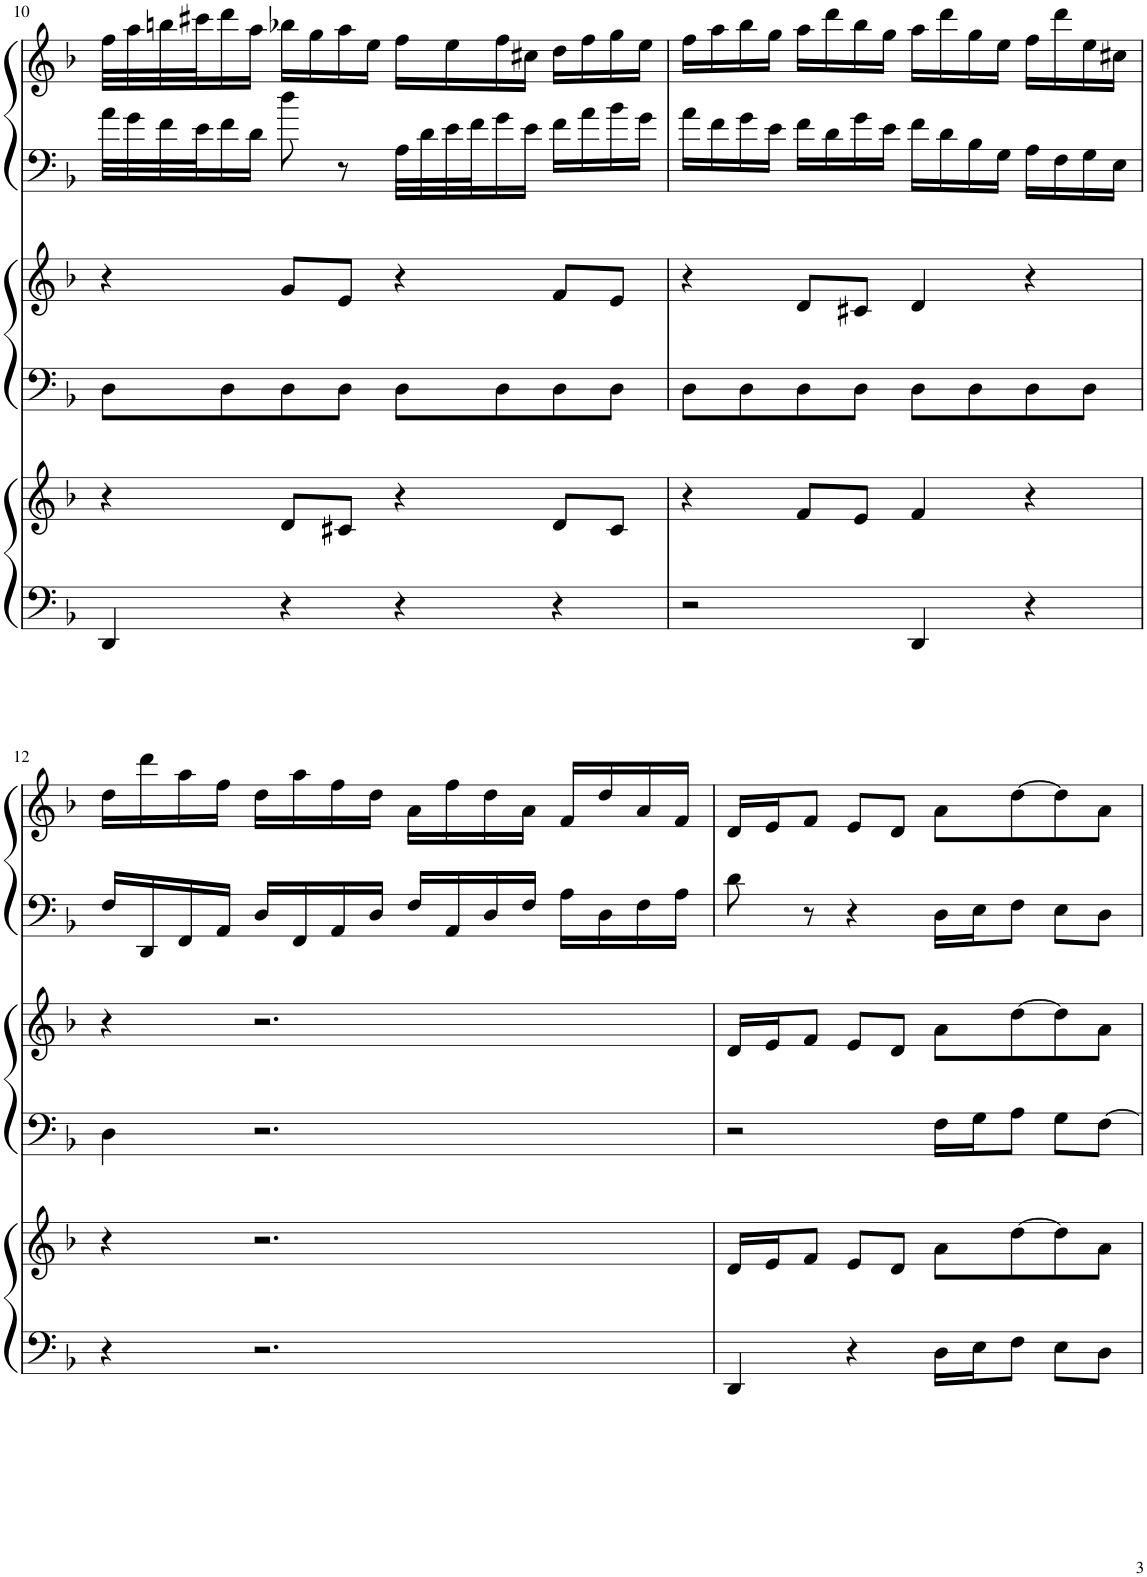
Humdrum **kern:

**kern	**kern	**kern	**kern	**kern	**kern
*part3	*part3	*part2	*part2	*part1	*part1
*staff6	*staff5	*staff4	*staff3	*staff2	*staff1
*I"Harp	*	*I"Harp	*	*I"Harp	*
*I'Hp	*	*I'Hp	*	*I'Hp	*
!!LO:PB:g=z
*clefF4	*clefG2	*clefF4	*clefG2	*clefF4	*clefG2
*k[b-]	*k[b-]	*k[b-]	*k[b-]	*k[b-]	*k[b-]
*M4/4	*M4/4	*M4/4	*M4/4	*M4/4	*M4/4
=10	=10	=10	=10	=10	=10
4DD/	4r	8D\L	4r	32a\LLL	32ff\LLL
.	.	.	.	32g\	32aa\
.	.	.	.	32f\	32bbn\
.	.	.	.	32e\J	32ccc#X\J
.	.	8D\	.	16f\	16ddd\
.	.	.	.	16d\JJ	16aa\JJ
4r	8d/L	8D\	8g/L	8dd\	16bb-X\LL
.	.	.	.	.	16gg\
.	8c#X/J	8D\J	8e/J	8r	16aa\
.	.	.	.	.	16ee\JJ
4r	4r	8D\L	4r	32A\LLL	16ff\LL
.	.	.	.	32d\	.
.	.	.	.	32e\	16ee\
.	.	.	.	32f\J	.
.	.	8D\	.	16g\	16ff\
.	.	.	.	16e\JJ	16cc#X\JJ
4r	8d/L	8D\	8f/L	16f\LL	16dd\LL
.	.	.	.	16a\	16ff\
.	8c#/J	8D\J	8e/J	16b-\	16gg\
.	.	.	.	16g\JJ	16ee\JJ
=11	=11	=11	=11	=11	=11
2r	4r	8D\L	4r	16a\LL	16ff\LL
.	.	.	.	16f\	16aa\
.	.	8D\	.	16g\	16bb-\
.	.	.	.	16e\JJ	16gg\JJ
.	8f/L	8D\	8d/L	16f\LL	16aa\LL
.	.	.	.	16d\	16ddd\
.	8e/J	8D\J	8c#X/J	16g\	16bb-\
.	.	.	.	16e\JJ	16gg\JJ
4DD/	4f/	8D\L	4d/	16f\LL	16aa\LL
.	.	.	.	16d\	16ddd\
.	.	8D\	.	16B-\	16gg\
.	.	.	.	16G\JJ	16ee\JJ
4r	4r	8D\	4r	16A\LL	16ff\LL
.	.	.	.	16F\	16ddd\
.	.	8D\J	.	16G\	16ee\
.	.	.	.	16E\JJ	16cc#X\JJ
!!LO:LB:g=z
=12	=12	=12	=12	=12	=12
4r	4r	4D\	4r	16F/LL	16dd\LL
.	.	.	.	16DD/	16ddd\
.	.	.	.	16FF/	16aa\
.	.	.	.	16AA/JJ	16ff\JJ
2.r	2.r	2.r	2.r	16D/LL	16dd\LL
.	.	.	.	16FF/	16aa\
.	.	.	.	16AA/	16ff\
.	.	.	.	16D/JJ	16dd\JJ
.	.	.	.	16F/LL	16a\LL
.	.	.	.	16AA/	16ff\
.	.	.	.	16D/	16dd\
.	.	.	.	16F/JJ	16a\JJ
.	.	.	.	16A\LL	16f/LL
.	.	.	.	16D\	16dd/
.	.	.	.	16F\	16a/
.	.	.	.	16A\JJ	16f/JJ
=13	=13	=13	=13	=13	=13
4DD/	16d/LL	2r	16d/LL	8d\	16d/LL
.	16e/J	.	16e/J	.	16e/J
.	8f/J	.	8f/J	8r	8f/J
4r	8e/L	.	8e/L	4r	8e/L
.	8d/J	.	8d/J	.	8d/J
16D\LL	8a\L	16F\LL	8a\L	16D\LL	8a\L
16E\J	.	16G\J	.	16E\J	.
8F\J	[8dd\	8A\J	[8dd\	8F\J	[8dd\
8E\L	8dd\]	8G\L	8dd\]	8E\L	8dd\]
8D\J	8a\J	[8F\J	8a\J	8D\J	8a\J
=	=	=	=	=	=
*-	*-	*-	*-	*-	*-
